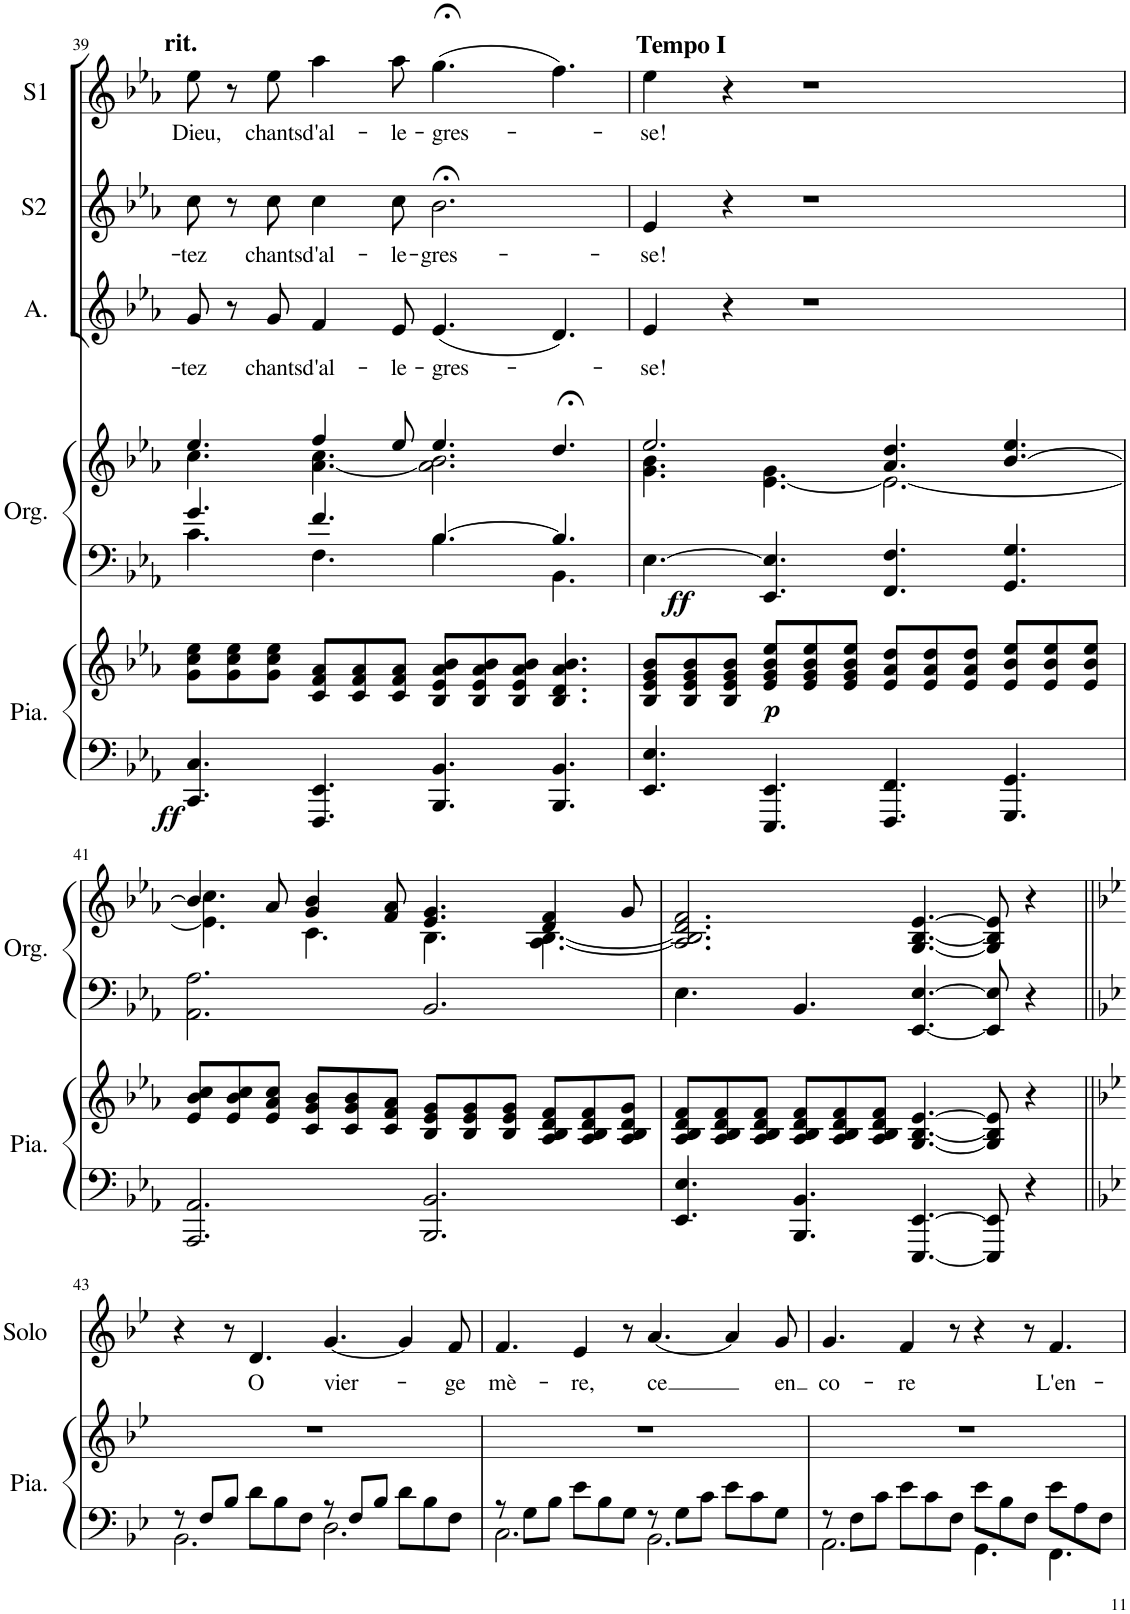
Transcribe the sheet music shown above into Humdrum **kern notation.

**kern	**kern	**dynam	**kern	**kern	**dynam	**kern	**text	**kern	**text	**kern	**text	**kern	**text
*part6	*part6	*part6	*part5	*part5	*part5	*part4	*part4	*part3	*part3	*part2	*part2	*part1	*part1
*staff8	*staff7	*staff7/8	*staff6	*staff5	*staff5/6	*staff4	*staff4	*staff3	*staff3	*staff2	*staff2	*staff1	*staff1
*I"Piano	*	*	*I"Orgue	*	*	*I"Alto	*	*I"S2	*	*I"S1	*	*I"Solo	*
*I'Pia.	*	*	*I'Org.	*	*	*I'A.	*	*I'S2	*	*I'S1	*	*I'Solo	*
!!LO:PB:g=z
*clefF4	*clefG2	*	*clefF4	*clefG2	*	*clefG2	*	*clefG2	*	*clefG2	*	*clefG2	*
*k[b-e-a-]	*k[b-e-a-]	*	*k[b-e-a-]	*k[b-e-a-]	*	*k[b-e-a-]	*	*k[b-e-a-]	*	*k[b-e-a-]	*	*k[b-e-a-]	*
*M12/8	*M12/8	*	*M12/8	*M12/8	*	*M12/8	*	*M12/8	*	*M12/8	*	*M12/8	*
=39	=39	=39	=39	=39	=39	=39	=39	=39	=39	=39	=39	=39	=39
*	*	*	*^	*^	*	*	*	*	*	*	*	*	*
!	!	!	!	!	!	!	!	!	!	!	!	!	!	!LO:TX:a:B:t=rit.	!
!	!	!LO:DY:b=2	!	!	!	!	!	!	!LO:LY:b	!	!LO:LY:b	!	!LO:LY:b	!	!
4.CC/ 4.C/	8g\ 8cc\ 8ee-\L	ff	4.g/	4.c\	4.ee-/	4.cc\	.	8g/	-tez	8cc\	-tez	8ee-\	Dieu,	1.r	.
.	8g\ 8cc\ 8ee-\	.	.	.	.	.	.	8r	.	8r	.	8r	.	.	.
!	!	!	!	!	!	!	!	!	!LO:LY:b	!	!LO:LY:b	!	!LO:LY:b	!	!
.	8g\ 8cc\ 8ee-\J	.	.	.	.	.	.	8g/	chants	8cc\	chants	8ee-\	chants	.	.
!	!	!	!	!	!	!	!	!	!LO:LY:b	!	!LO:LY:b	!	!LO:LY:b	!	!
4.FFF/ 4.EE-/	8c/ 8f/ 8a-/L	.	4.f/	4.F\	4ff/	[4.a-\ 4.cc\	.	4f/	d'al-	4cc\	d'al-	4aa-\	d'al-	.	.
.	8c/ 8f/ 8a-/	.	.	.	.	.	.	.	.	.	.	.	.	.	.
!	!	!	!	!	!	!	!	!	!LO:LY:b	!	!LO:LY:b	!	!LO:LY:b	!	!
.	8c/ 8f/ 8a-/J	.	.	.	8ee-/	.	.	8e-/	-le-	8cc\	-le-	8aa-\	-le-	.	.
!	!	!	!	!	!	!	!	!	!LO:LY:b	!	!LO:LY:b	!	!LO:LY:b	!	!
4.BBB-/ 4.BB-/	8B-/ 8e-/ 8a-/ 8b-/L	.	[4.B-/	4.B-\	4.ee-/	2.a-\] 2.b-\	.	(4.e-/	-gres-	2.b-;<\	-gres-	(4.gg;<\	-gres-	.	.
.	8B-/ 8e-/ 8a-/ 8b-/	.	.	.	.	.	.	.	.	.	.	.	.	.	.
.	8B-/ 8e-/ 8a-/ 8b-/J	.	.	.	.	.	.	.	.	.	.	.	.	.	.
4.BBB-/ 4.BB-/	4.B-/ 4.d/ 4.a-/ 4.b-/	.	4.B-/]	4.BB-\	4.dd;</	.	.	4.d/)	.	.	.	4.ff\)	.	.	.
=40	=40	=40	=40	=40	=40	=40	=40	=40	=40	=40	=40	=40	=40	=40	=40
!	!	!	!	!	!	!	!	!	!	!	!	!	!	!LO:TX:a:B:t=Tempo I	!
!	!	!	!	!	!	!	!	!	!LO:LY:b	!	!LO:LY:b	!	!LO:LY:b	!	!
*	*	*	*v	*v	*	*^	*	*	*	*	*	*	*	*	*
4.EE-/ 4.E-/	8B-/ 8e-/ 8g/ 8b-/L	.	[4.E-\	2.ee-/	4.g\ 4.b-\	8ryy	.	4e-/	-se!	4e-/	-se!	4ee-\	-se!	1.r	.
!	!	!	!	!	!	!	!LO:DY:b	!	!	!	!	!	!	!	!
.	8B-/ 8e-/ 8g/ 8b-/	.	.	.	.	1ryy	ff	.	.	.	.	.	.	.	.
.	8B-/ 8e-/ 8g/ 8b-/J	.	.	.	.	.	.	4r	.	4r	.	4r	.	.	.
!	!	!LO:DY:b	!	!	!	!	!	!	!	!	!	!	!	!	!
4.EEE-/ 4.EE-/	8e-/ 8g/ 8b-/ 8ee-/L	p	4.EE-/ 4.E-/]	.	[4.e-\ 4.g\	.	.	.	.	.	.	.	.	.	.
.	8e-/ 8g/ 8b-/ 8ee-/	.	.	.	.	.	.	1r	.	1r	.	1r	.	.	.
.	8e-/ 8g/ 8b-/ 8ee-/J	.	.	.	.	.	.	.	.	.	.	.	.	.	.
4.FFF/ 4.FF/	8e-/ 8a-/ 8dd/L	.	4.FF/ 4.F/	4.a-/ 4.dd/	2.e-\_	.	.	.	.	.	.	.	.	.	.
.	8e-/ 8a-/ 8dd/	.	.	.	.	.	.	.	.	.	.	.	.	.	.
.	8e-/ 8a-/ 8dd/J	.	.	.	.	.	.	.	.	.	.	.	.	.	.
4.GGG/ 4.GG/	8e-/ 8b-/ 8ee-/L	.	4.GG/ 4.G/	[4.b-/ 4.ee-/	.	4.ryy	.	.	.	.	.	.	.	.	.
.	8e-/ 8b-/ 8ee-/	.	.	.	.	.	.	.	.	.	.	.	.	.	.
.	8e-/ 8b-/ 8ee-/J	.	.	.	.	.	.	.	.	.	.	.	.	.	.
*	*	*	*	*	*v	*v	*	*	*	*	*	*	*	*	*
!!LO:LB:g=z
=41	=41	=41	=41	=41	=41	=41	=41	=41	=41	=41	=41	=41	=41	=41
2.AAA-/ 2.AA-/	8e-/ 8b-/ 8cc/L	.	2.AA-\ 2.A-\	4b-/]	4.e-\] 4.cc\	.	1.r	.	1.r	.	1.r	.	1.r	.
.	8e-/ 8b-/ 8cc/	.	.	.	.	.	.	.	.	.	.	.	.	.
.	8e-/ 8a-/ 8cc/J	.	.	8a-/	.	.	.	.	.	.	.	.	.	.
.	8c/ 8g/ 8b-/L	.	.	4g/ 4b-/	4.c\	.	.	.	.	.	.	.	.	.
.	8c/ 8g/ 8b-/	.	.	.	.	.	.	.	.	.	.	.	.	.
.	8c/ 8f/ 8a-/J	.	.	8f/ 8a-/	.	.	.	.	.	.	.	.	.	.
2.BBB-/ 2.BB-/	8B-/ 8e-/ 8g/L	.	2.BB-/	4.e-/ 4.g/	4.B-\	.	.	.	.	.	.	.	.	.
.	8B-/ 8e-/ 8g/	.	.	.	.	.	.	.	.	.	.	.	.	.
.	8B-/ 8e-/ 8g/J	.	.	.	.	.	.	.	.	.	.	.	.	.
.	8A-/ 8B-/ 8d/ 8f/L	.	.	4d/ 4f/	[4.A-\ [4.B-\	.	.	.	.	.	.	.	.	.
.	8A-/ 8B-/ 8d/ 8f/	.	.	.	.	.	.	.	.	.	.	.	.	.
.	8A-/ 8B-/ 8d/ 8g/J	.	.	8g/	.	.	.	.	.	.	.	.	.	.
*	*	*	*	*v	*v	*	*	*	*	*	*	*	*	*
=42	=42	=42	=42	=42	=42	=42	=42	=42	=42	=42	=42	=42	=42
4.EE-/ 4.E-/	8A-/ 8B-/ 8d/ 8f/L	.	4.E-\	2.A-/] 2.B-/] 2.d/ 2.f/	.	1.r	.	1.r	.	1.r	.	1.r	.
.	8A-/ 8B-/ 8d/ 8f/	.	.	.	.	.	.	.	.	.	.	.	.
.	8A-/ 8B-/ 8d/ 8f/J	.	.	.	.	.	.	.	.	.	.	.	.
4.BBB-/ 4.BB-/	8A-/ 8B-/ 8d/ 8f/L	.	4.BB-/	.	.	.	.	.	.	.	.	.	.
.	8A-/ 8B-/ 8d/ 8f/	.	.	.	.	.	.	.	.	.	.	.	.
.	8A-/ 8B-/ 8d/ 8f/J	.	.	.	.	.	.	.	.	.	.	.	.
[4.EEE-/ [4.EE-/	[4.G/ [4.B-/ [4.e-/	.	[4.EE-/ [4.E-/	[4.G/ [4.B-/ [4.e-/	.	.	.	.	.	.	.	.	.
8EEE-/] 8EE-/]	8G/] 8B-/] 8e-/]	.	8EE-/] 8E-/]	8G/] 8B-/] 8e-/]	.	.	.	.	.	.	.	.	.
4r	4r	.	4r	4r	.	.	.	.	.	.	.	.	.
!!LO:LB:g=z
=43||	=43||	=43||	=43||	=43||	=43||	=43||	=43||	=43||	=43||	=43||	=43||	=43||	=43||
*k[b-e-]	*k[b-e-]	*	*k[b-e-]	*k[b-e-]	*	*k[b-e-]	*	*k[b-e-]	*	*k[b-e-]	*	*k[b-e-]	*
*^	*	*	*	*	*	*	*	*	*	*	*	*	*
8r	2.BB-\	1.r	.	1.r	1.r	.	1.r	.	1.r	.	1.r	.	4r	.
8F/L	.	.	.	.	.	.	.	.	.	.	.	.	.	.
8B-/J	.	.	.	.	.	.	.	.	.	.	.	.	8r	.
!	!	!	!	!	!	!	!	!	!	!	!	!	!	!LO:LY:b
8d\L	.	.	.	.	.	.	.	.	.	.	.	.	4.d/	O
8B-\	.	.	.	.	.	.	.	.	.	.	.	.	.	.
8F\J	.	.	.	.	.	.	.	.	.	.	.	.	.	.
!	!	!	!	!	!	!	!	!	!	!	!	!	!	!LO:LY:b
8r	2.D\	.	.	.	.	.	.	.	.	.	.	.	[4.g/	vier-
8F/L	.	.	.	.	.	.	.	.	.	.	.	.	.	.
8B-/J	.	.	.	.	.	.	.	.	.	.	.	.	.	.
8d\L	.	.	.	.	.	.	.	.	.	.	.	.	4g/]	.
8B-\	.	.	.	.	.	.	.	.	.	.	.	.	.	.
!	!	!	!	!	!	!	!	!	!	!	!	!	!	!LO:LY:b
8F\J	.	.	.	.	.	.	.	.	.	.	.	.	8f/	-ge
=44	=44	=44	=44	=44	=44	=44	=44	=44	=44	=44	=44	=44	=44	=44
!	!	!	!	!	!	!	!	!	!	!	!	!	!	!LO:LY:b
8r	2.C\	1.r	.	1.r	1.r	.	1.r	.	1.r	.	1.r	.	4.f/	mè-
8G\L	.	.	.	.	.	.	.	.	.	.	.	.	.	.
8B-\J	.	.	.	.	.	.	.	.	.	.	.	.	.	.
!	!	!	!	!	!	!	!	!	!	!	!	!	!	!LO:LY:b
8e-\L	.	.	.	.	.	.	.	.	.	.	.	.	4e-/	-re,
8B-\	.	.	.	.	.	.	.	.	.	.	.	.	.	.
8G\J	.	.	.	.	.	.	.	.	.	.	.	.	8r	.
!	!	!	!	!	!	!	!	!	!	!	!	!	!	!LO:LY:b
8r	2.BB-\	.	.	.	.	.	.	.	.	.	.	.	[4.a/	ce
8G\L	.	.	.	.	.	.	.	.	.	.	.	.	.	.
8c\J	.	.	.	.	.	.	.	.	.	.	.	.	.	.
8e-\L	.	.	.	.	.	.	.	.	.	.	.	.	4a/]	.
8c\	.	.	.	.	.	.	.	.	.	.	.	.	.	.
!	!	!	!	!	!	!	!	!	!	!	!	!	!	!LO:LY:b
8G\J	.	.	.	.	.	.	.	.	.	.	.	.	8g/	en
=45	=45	=45	=45	=45	=45	=45	=45	=45	=45	=45	=45	=45	=45	=45
!	!	!	!	!	!	!	!	!	!	!	!	!	!	!LO:LY:b
8r	2.AA\	1.r	.	1.r	1.r	.	1.r	.	1.r	.	1.r	.	4.g/	co-
8F\L	.	.	.	.	.	.	.	.	.	.	.	.	.	.
8c\J	.	.	.	.	.	.	.	.	.	.	.	.	.	.
!	!	!	!	!	!	!	!	!	!	!	!	!	!	!LO:LY:b
8e-\L	.	.	.	.	.	.	.	.	.	.	.	.	4f/	-re
8c\	.	.	.	.	.	.	.	.	.	.	.	.	.	.
8F\J	.	.	.	.	.	.	.	.	.	.	.	.	8r	.
8e-\L	4.GG\	.	.	.	.	.	.	.	.	.	.	.	4r	.
8B-\	.	.	.	.	.	.	.	.	.	.	.	.	.	.
8F\J	.	.	.	.	.	.	.	.	.	.	.	.	8r	.
!	!	!	!	!	!	!	!	!	!	!	!	!	!	!LO:LY:b
8e-\L	4.FF\	.	.	.	.	.	.	.	.	.	.	.	4.f/	L'en-
8A\	.	.	.	.	.	.	.	.	.	.	.	.	.	.
8F\J	.	.	.	.	.	.	.	.	.	.	.	.	.	.
*v	*v	*	*	*	*	*	*	*	*	*	*	*	*	*
=	=	=	=	=	=	=	=	=	=	=	=	=	=
*-	*-	*-	*-	*-	*-	*-	*-	*-	*-	*-	*-	*-	*-
